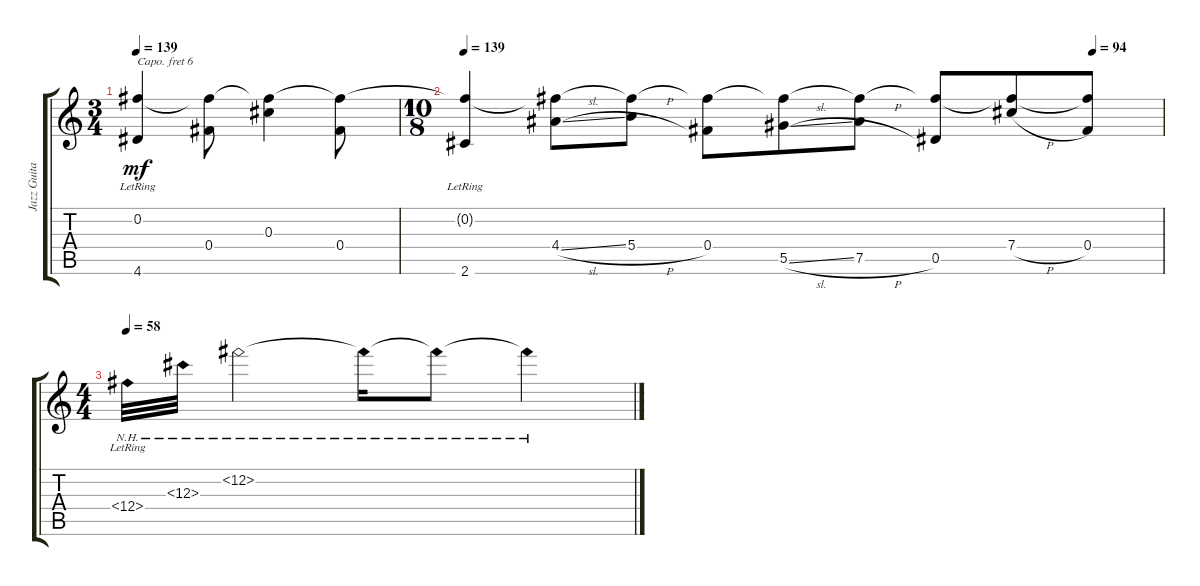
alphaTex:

\track ("Jazz Guitar" "Jazz Guita") {instrument electricguitarjazz}
\staff {score tabs}
\capo 6
\tuning (E4 C4 G3 C3 A2 F2) {hide}
\ts (3 4)
\tempo 139
\clef g2
\ks c
(0.2{t} 4.6{lr}).4{dy mf} (0.2{t} 0.4).8 (0.2{t} 0.3).4 (0.2{t} 0.4).8 |
\ts (10 8)
\tempo 139
\tempo (94 0.9)
(0.2{t} 2.6{lr}).4 (0.2{t} 4.4{sl}).8 (0.2{t} 5.4{h}).8 (0.2{t} 0.4).8 (0.2{t} 5.5{sl}).8 (0.2{t} 7.5{h}).8 (0.2{t} 0.5).8 (0.2{t} 7.4{h}).8 (0.2{t} 0.4).8 |
\ts (4 4)
\tempo 58
12.4{nh lr}.32 12.3{nh}.32 12.2{nh}.2 12.2{nh t}.16 12.2{nh t}.8 12.2{nh t}.4
